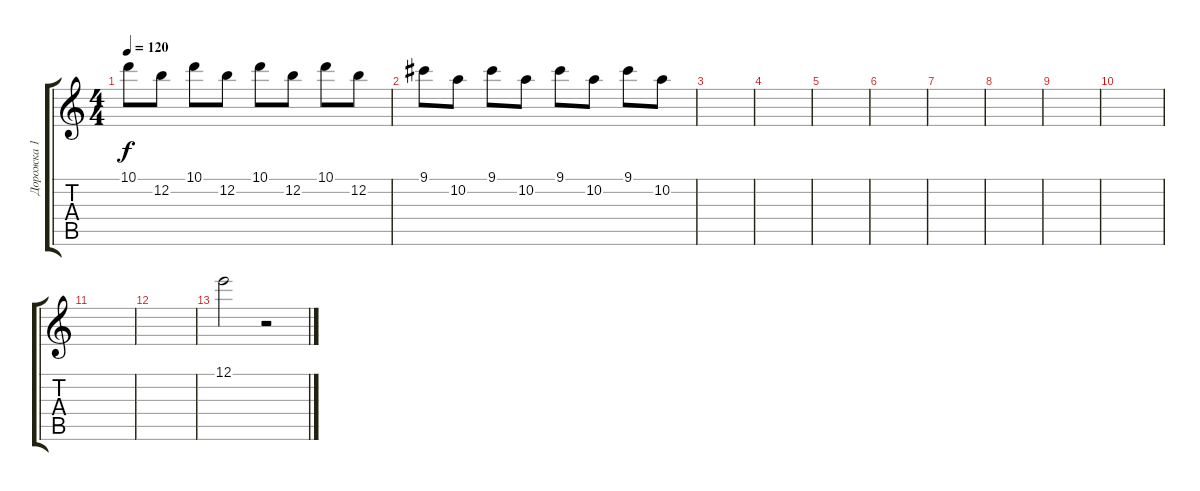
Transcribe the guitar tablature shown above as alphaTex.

\track ("Дорожка 1" "Дорожка 1") {instrument overdrivenguitar}
\staff {score tabs}
\tuning (E4 B3 G3 D3 A2 E2) {hide}
\ts (4 4)
\tempo 120
\clef g2
\ks c
10.1.8{dy f} 12.2.8 10.1.8 12.2.8 10.1.8 12.2.8 10.1.8 12.2.8 |
9.1.8 10.2.8 9.1.8 10.2.8 9.1.8 10.2.8 9.1.8 10.2.8 |
|
|
|
|
|
|
|
|
|
|
12.1.2 r.2
